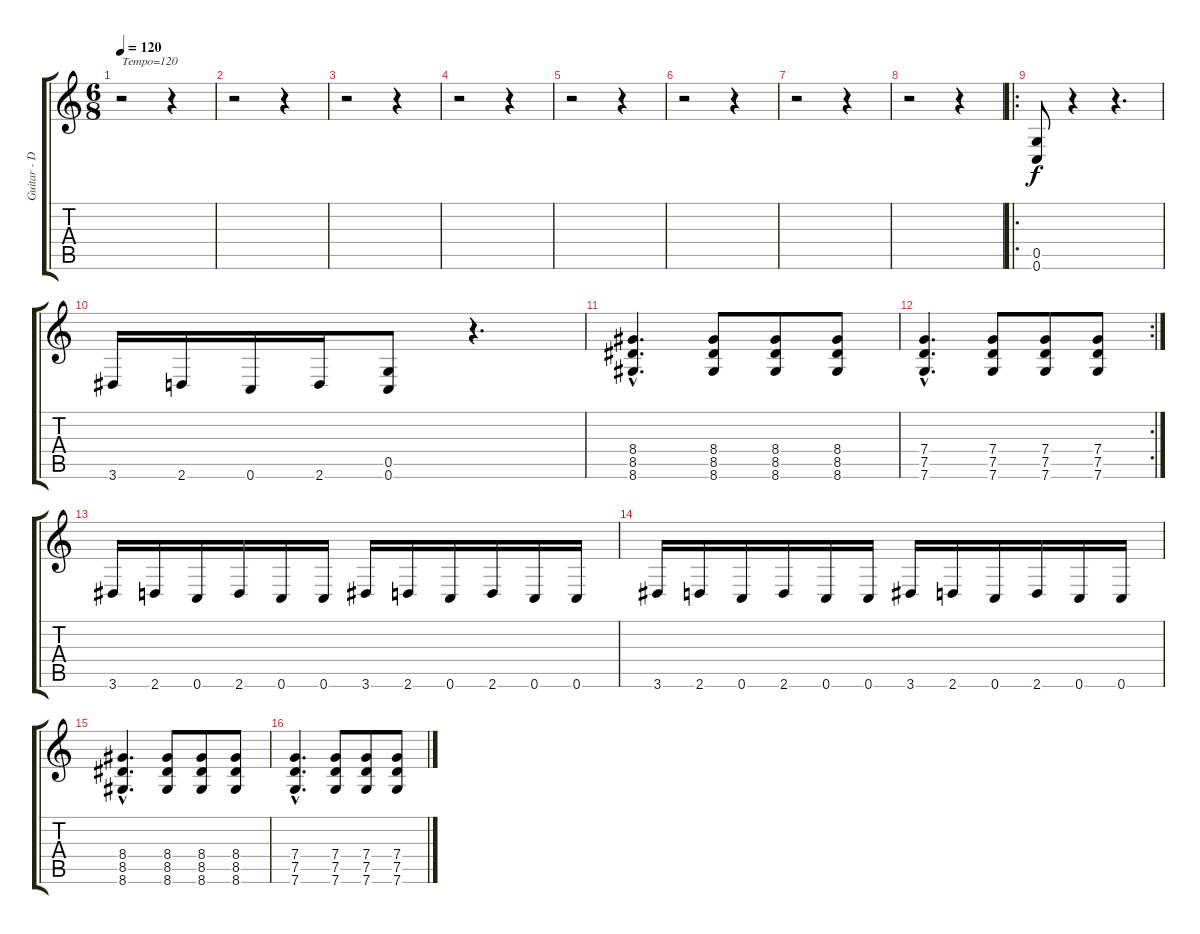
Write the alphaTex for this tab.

\track ("Guitar - Daron" "Guitar - D") {instrument distortionguitar}
\staff {score tabs}
\tuning (D4 A3 F3 C3 G2 C2) {hide}
\ts (6 8)
\tempo 120
\clef g2
\ks c
r.2{txt "Tempo=120" dy f instrument distortionguitar} r.4 |
r.2 r.4 |
r.2 r.4 |
r.2 r.4 |
r.2 r.4 |
r.2 r.4 |
r.2 r.4 |
r.2 r.4 |
\ro
(0.5 0.6).8 r.4 r.4{d} |
3.6.16 2.6.16 0.6.16 2.6.16 (0.5 0.6).8 r.4{d} |
(8.4{hac} 8.5{hac} 8.6{hac}).4{d} (8.4 8.5 8.6).8 (8.4 8.5 8.6).8 (8.4 8.5 8.6).8 |
\rc 2
(7.4{hac} 7.5{hac} 7.6{hac}).4{d} (7.4 7.5 7.6).8 (7.4 7.5 7.6).8 (7.4 7.5 7.6).8 |
3.6.16 2.6.16 0.6.16 2.6.16 0.6.16 0.6.16 3.6.16 2.6.16 0.6.16 2.6.16 0.6.16 0.6.16 |
3.6.16 2.6.16 0.6.16 2.6.16 0.6.16 0.6.16 3.6.16 2.6.16 0.6.16 2.6.16 0.6.16 0.6.16 |
(8.4{hac} 8.5{hac} 8.6{hac}).4{d} (8.4 8.5 8.6).8 (8.4 8.5 8.6).8 (8.4 8.5 8.6).8 |
(7.4{hac} 7.5{hac} 7.6{hac}).4{d} (7.4 7.5 7.6).8 (7.4 7.5 7.6).8 (7.4 7.5 7.6).8
